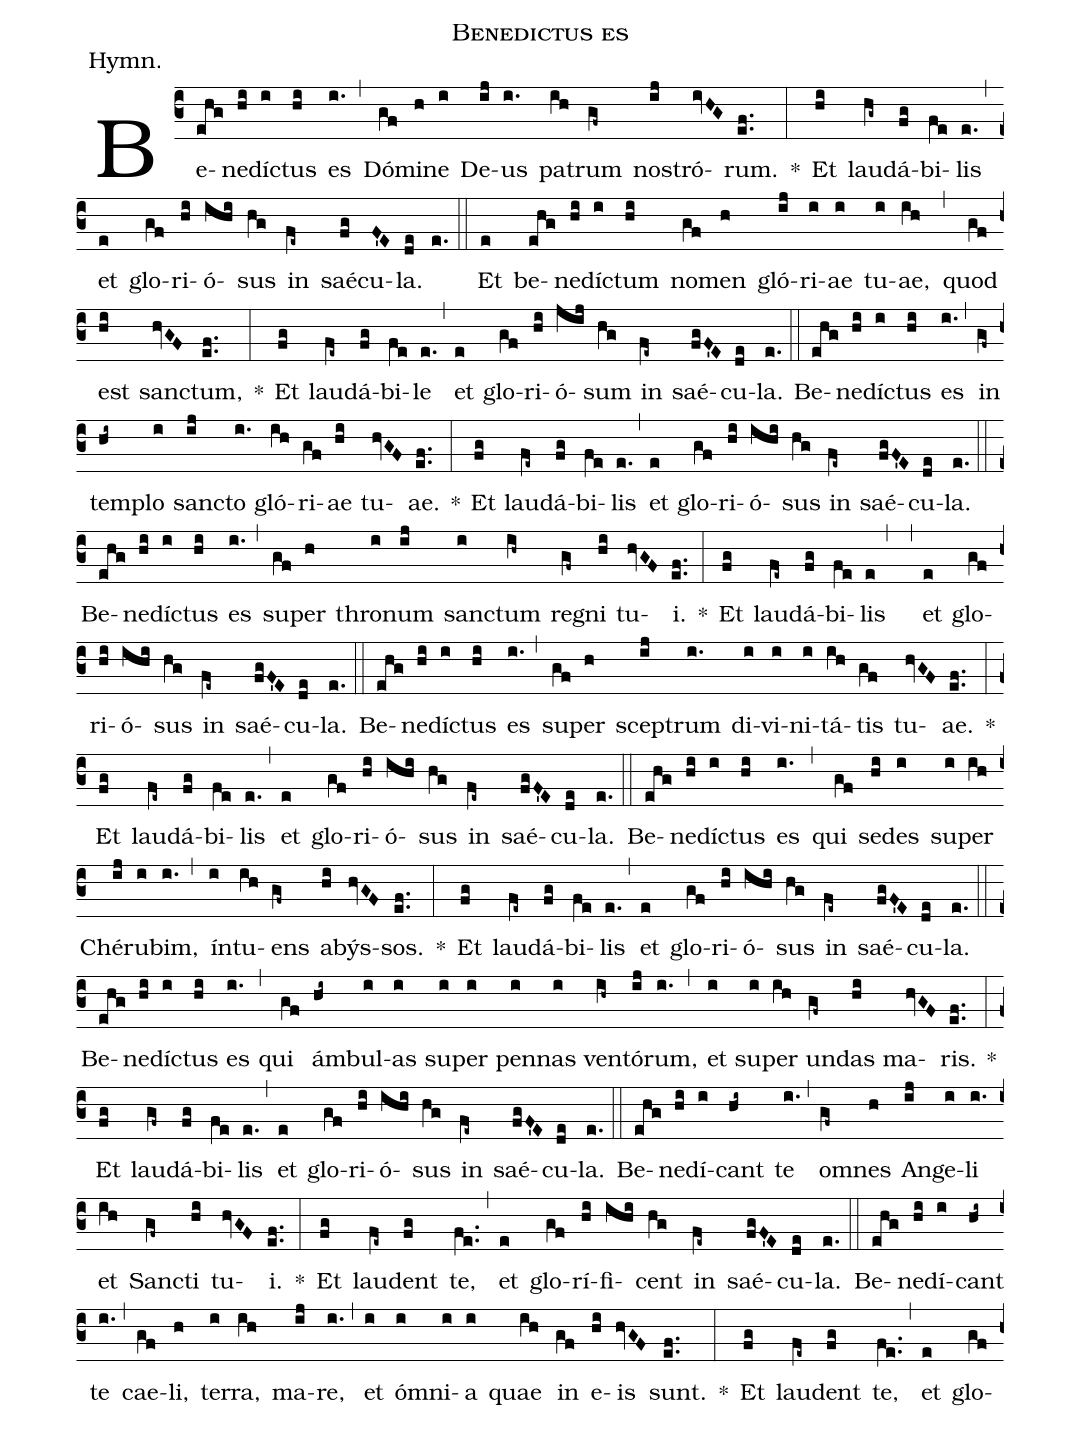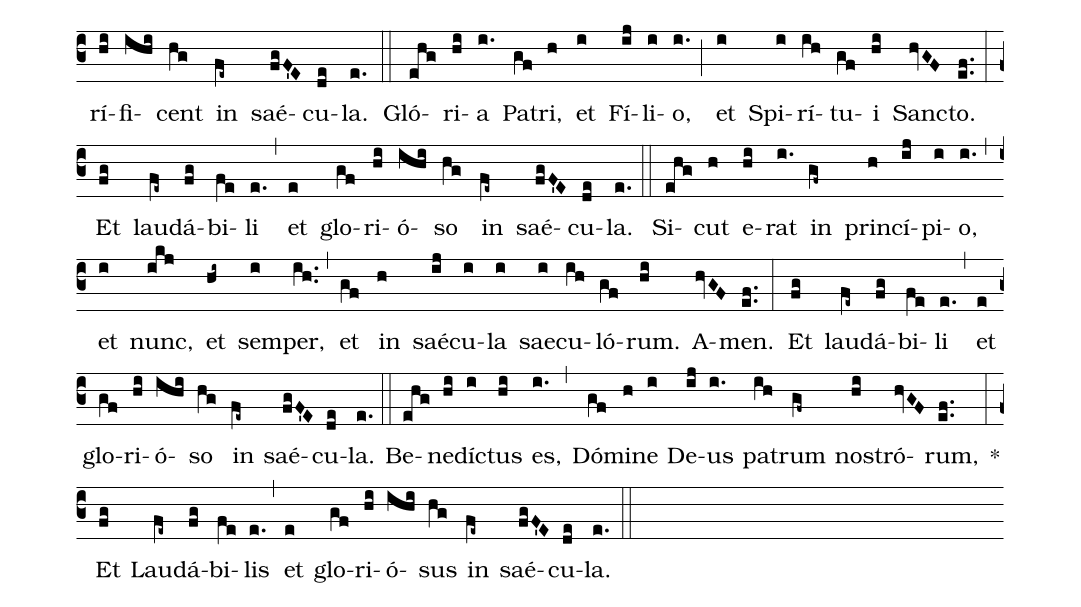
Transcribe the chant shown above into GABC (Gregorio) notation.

name:Benedictus es;
annotation:Hymn.;
mode:7;
%%
(c3) Be(ehg)ne(hi)díc(i)tus(hi) es(i.) (,)
Dó(gf)mi(h)ne(i) De(ij)us(i.) pat(ih)rum(gf~) nos(ij)tró(ivHG)rum.(ef..) *(:)
Et(hi) lau(hg~)dá(fg)bi(fe)lis(e.) (,)
et(e) glo(gf)ri(hi)ó(ihi)sus(hg) in(fe~) saé(fg)cu(F'E)la.(de) (e.) (::)
Et(e) be(ehg)ne(hi)díc(i)tum(hi) no(gf)men(h) gló(ij)ri(i)ae(i) tu(i)ae,(ih) (,)
quod(gf) est(hi) sanc(hvGF)tum,(ef..) *(:)
Et(fg) lau(fe~)dá(fg)bi(fe)le(e.) (,)
et(e) glo(gf)ri(hi)ó(jij)sum(hg) in(fe~) saé(fgF'E)cu(de)la.(e.) (::)
Be(ehg)ne(hi)díc(i)tus(hi) es(i.) (,)
in(gf~) tem(hi~)plo(i) sanc(ij)to(i.) gló(ih)ri(gf)ae(hi) tu(hvGF)ae.(ef..) *(:)
Et(fg) lau(fe~)dá(fg)bi(fe)lis(e.) (,)
et(e) glo(gf)ri(hi)ó(ihi)sus(hg) in(fe~) saé(fgF'E)cu(de)la.(e.) (::)
Be(ehg)ne(hi)díc(i)tus(hi) es(i.) (,)
su(gf)per(h) thro(i)num(ij) sanc(i)tum(ih~) re(gf~)gni(hi) tu(hvGF)i.(ef..) *(:)
Et(fg) lau(fe~)dá(fg)bi(fe)lis(e,) (,)
et(e) glo(gf)ri(hi)ó(ihi)sus(hg) in(fe~) saé(fgF'E)cu(de)la.(e.) (::)
Be(ehg)ne(hi)díc(i)tus(hi) es(i.) (,)
su(gf)per(h) scep(ij)trum(i.) di(i)vi(i)ni(i)tá(ih)tis(gf) tu(hvGF)ae.(ef..) *(:)
Et(fg) lau(fe~)dá(fg)bi(fe)lis(e.) (,)
et(e) glo(gf)ri(hi)ó(ihi)sus(hg) in(fe~) saé(fgF'E)cu(de)la.(e.) (::)
Be(ehg)ne(hi)díc(i)tus(hi) es(i.) (,)
qui(gf) se(hi)des(i) su(i)per(ih) Ché(ij)ru(i)bim,(i.) (,)
ín(i)tu(ih)ens(gf~) a(hi)býs(hvGF)sos.(ef..) *(:)
Et(fg) lau(fe~)dá(fg)bi(fe)lis(e.) (,)
et(e) glo(gf)ri(hi)ó(ihi)sus(hg) in(fe~) saé(fgF'E)cu(de)la.(e.) (::)
Be(ehg)ne(hi)díc(i)tus(hi) es(i.) (,)
qui(gf) ám(hi~)bul(i)as(i) su(i)per(i) pen(i)nas(i) ven(ih~)tó(ij)rum,(i.) (,)
et(i) su(i)per(ih) un(gf~)das(hi) ma(hvGF)ris.(ef..) *(:)
Et(fg) lau(gf~)dá(fg)bi(fe)lis(e.) (,)
et(e) glo(gf)ri(hi)ó(ihi)sus(hg) in(fe~) saé(fgF'E)cu(de)la.(e.) (::)
Be(ehg)ne(hi)dí(i)cant(hi~) te(i.) (,)
om(gf~)nes(h) An(ij)ge(i)li(i.) et(ih) Sanc(gf~)ti(hi) tu(hvGF)i.(ef..) *(:)
Et(fg) lau(fe~)dent(fg) te,(fe..) (,)
et(e) glo(gf)rí(hi)fi(ihi)cent(hg) in(fe~) saé(fgF'E)cu(de)la.(e.) (::)
Be(ehg)ne(hi)dí(i)cant(hi~) te(i.) (,)
cae(gf)li,(h) ter(i)ra,(ih) ma(ij)re,(i.) (,)
et(i) óm(i)ni(i)a(i) quae(ih) in(gf) e(hi)is(hvGF) sunt.(ef..) *(:)
Et(fg) lau(fe~)dent(fg) te,(fe..) (,)
et(e) glo(gf)rí(hi)fi(ihi)cent(hg) in(fe~) saé(fgF'E)cu(de)la.(e.) (::)
Gló(ehg)ri(hi)a(i.) Pa(gf)tri,(h) et(i) Fí(ij)li(i)o,(i.) (;)
et(i) Spi(i)rí(ih)tu(gf)i(hi) Sanc(hvGF)to.(ef..) (:)
Et(fg) lau(fe~)dá(fg)bi(fe)li(e.) (,)
et(e) glo(gf)ri(hi)ó(ihi)so(hg) in(fe~) saé(fgF'E)cu(de)la.(e.) (::)
Si(ehg)cut(h) e(hi)rat(i.) in(gf~) prin(h)cí(ij)pi(i)o,(i.) (,)
et(i) nunc,(ikj) et(hi~) sem(i)per,(ih..) (,)
et(gf) in(h) saé(ij)cu(i)la(i) sae(i)cu(ih)ló(gf)rum.(hi) A(hvGF)men.(ef..) (:)
Et(fg) lau(fe~)dá(fg)bi(fe)li(e.) (,)
et(e) glo(gf)ri(hi)ó(ihi)so(hg) in(fe~) saé(fgF'E)cu(de)la.(e.) (::)
Be(ehg)ne(hi)díc(i)tus(hi) es,(i.) (,)
Dó(gf)mi(h)ne(i) De(ij)us(i.) pa(ih)trum(gf~) nos(hi)tró(hvGF)rum,(ef..) *(:)
Et(fg) Lau(fe~)dá(fg)bi(fe)lis(e.) (,)
et(e) glo(gf)ri(hi)ó(ihi)sus(hg) in(fe~) saé(fgF'E)cu(de)la.(e.) (::)
